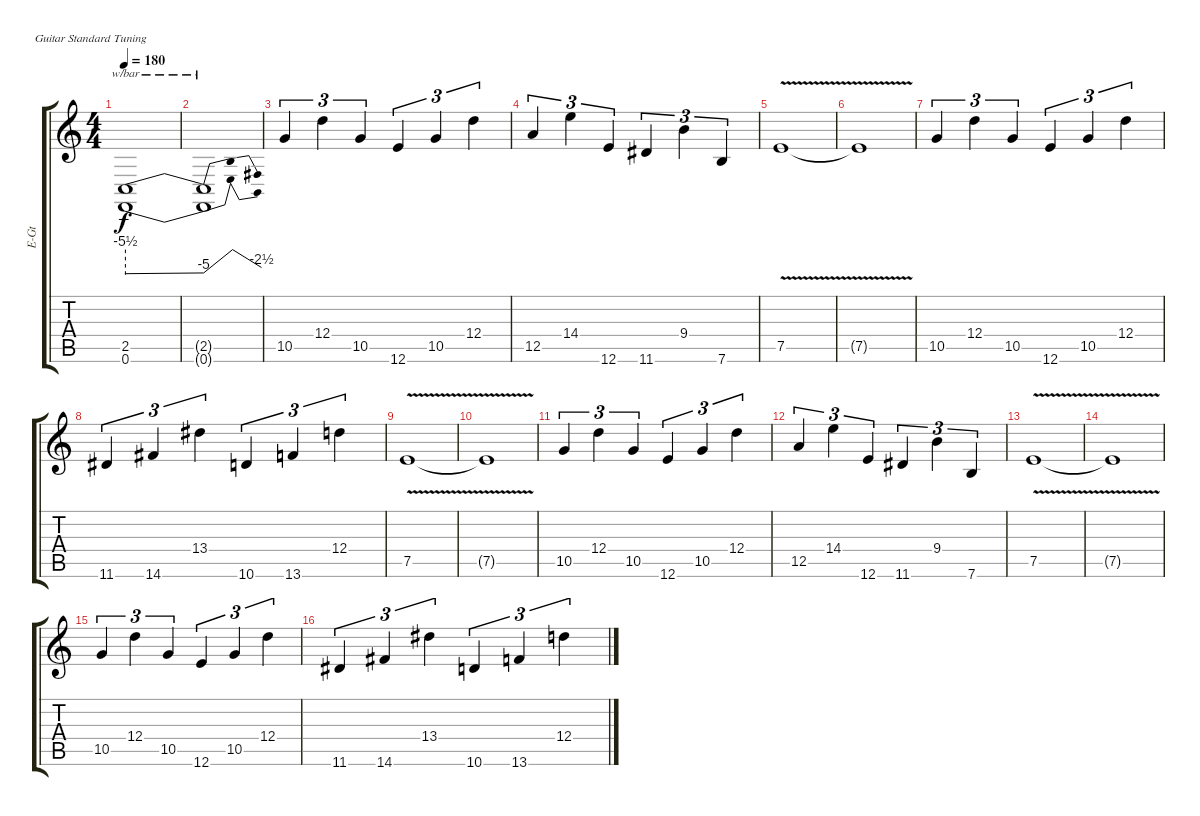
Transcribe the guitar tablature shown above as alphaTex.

\bracketExtendMode groupsimilarinstruments
\track ("D. Mustaine" "E-Gt") {instrument distortionguitar}
\staff {score tabs}
\tuning (E4 B3 G3 D3 A2 E2)
\ts (4 4)
\tempo 180
\clef g2
\ks c
(2.5{t} 0.6{t}).1{tbe (dive default 0 -22 60 -20) dy f} |
(2.5{t} 0.6{t}).1{tbe (dip default 0 -20 30 0 60 -10)} |
10.5.4{tu (3 2)} 12.4.4{tu (3 2)} 10.5.4{tu (3 2)} 12.6.4{tu (3 2)} 10.5.4{tu (3 2)} 12.4.4{tu (3 2)} |
12.5.4{tu (3 2)} 14.4.4{tu (3 2)} 12.6.4{tu (3 2)} 11.6{acc #}.4{tu (3 2)} 9.4.4{tu (3 2)} 7.6.4{tu (3 2)} |
7.5{v}.1 |
7.5{v t}.1 |
10.5.4{tu (3 2)} 12.4.4{tu (3 2)} 10.5.4{tu (3 2)} 12.6.4{tu (3 2)} 10.5.4{tu (3 2)} 12.4.4{tu (3 2)} |
11.6{acc #}.4{tu (3 2)} 14.6{acc #}.4{tu (3 2)} 13.4{acc #}.4{tu (3 2)} 10.6.4{tu (3 2)} 13.6.4{tu (3 2)} 12.4.4{tu (3 2)} |
7.5{v}.1 |
7.5{v t}.1 |
10.5.4{tu (3 2)} 12.4.4{tu (3 2)} 10.5.4{tu (3 2)} 12.6.4{tu (3 2)} 10.5.4{tu (3 2)} 12.4.4{tu (3 2)} |
12.5.4{tu (3 2)} 14.4.4{tu (3 2)} 12.6.4{tu (3 2)} 11.6{acc #}.4{tu (3 2)} 9.4.4{tu (3 2)} 7.6.4{tu (3 2)} |
7.5{v}.1 |
7.5{v t}.1 |
10.5.4{tu (3 2)} 12.4.4{tu (3 2)} 10.5.4{tu (3 2)} 12.6.4{tu (3 2)} 10.5.4{tu (3 2)} 12.4.4{tu (3 2)} |
11.6{acc #}.4{tu (3 2)} 14.6{acc #}.4{tu (3 2)} 13.4{acc #}.4{tu (3 2)} 10.6.4{tu (3 2)} 13.6.4{tu (3 2)} 12.4.4{tu (3 2)}
